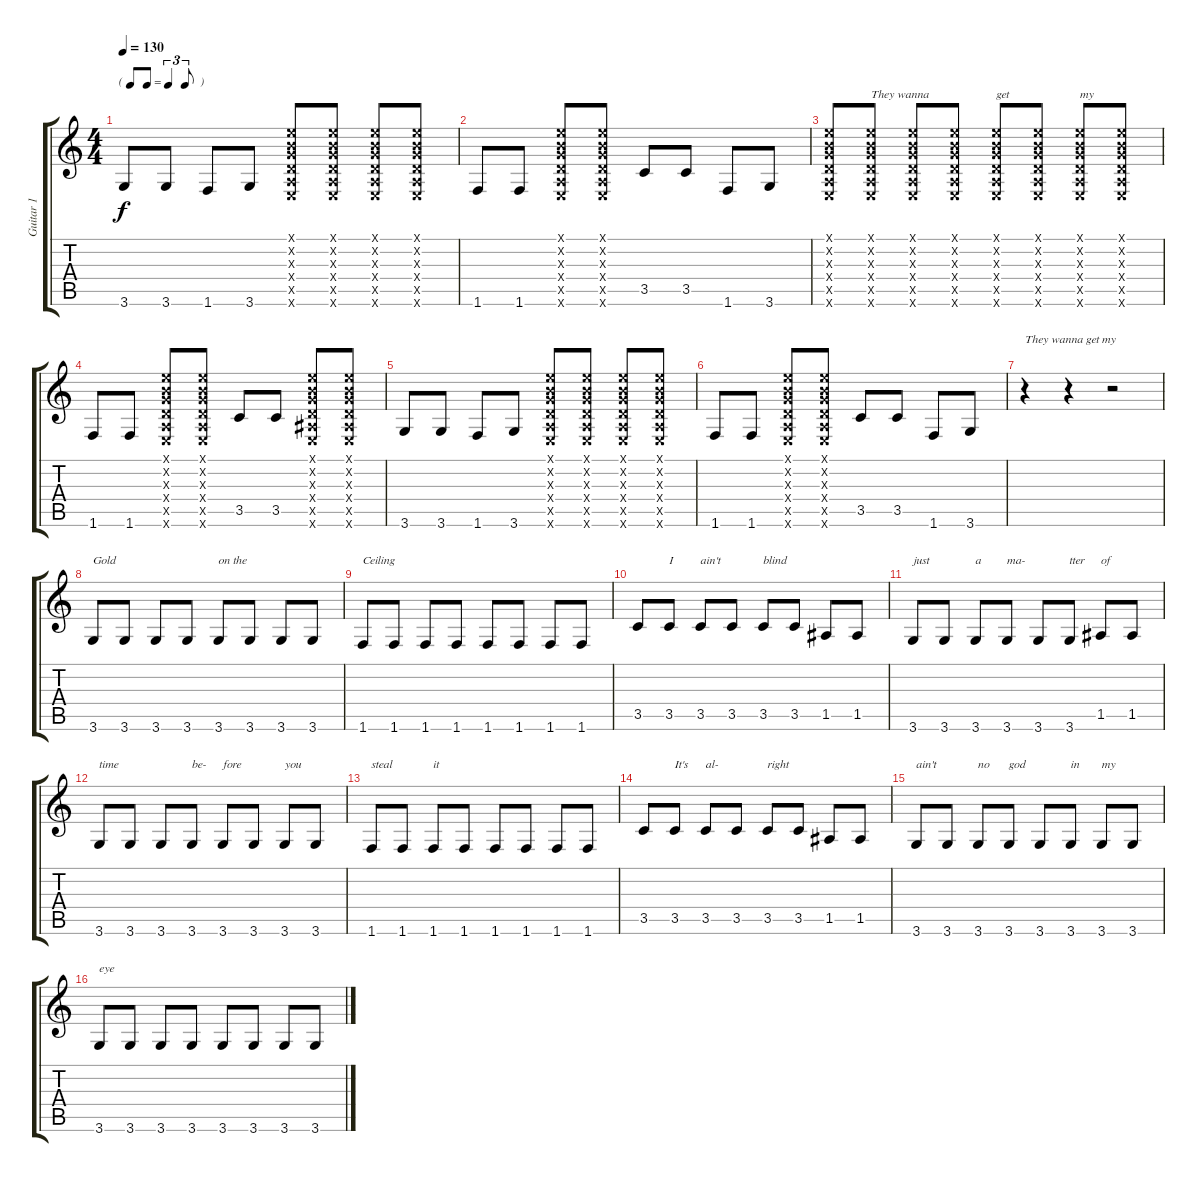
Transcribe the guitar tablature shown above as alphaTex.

\track ("Guitar 1" "Guitar 1") {instrument overdrivenguitar}
\staff {score tabs}
\tuning (E4 B3 G3 D3 A2 E2) {hide}
\ts (4 4)
\tf triplet8th
\tempo 130
\clef g2
\ks c
3.6.8{dy f} 3.6.8 1.6.8 3.6.8 (0.1{x} 0.2{x} 0.3{x} 0.4{x} 0.5{x} 0.6{x}).8 (0.1{x} 0.2{x} 0.3{x} 0.4{x} 0.5{x} 0.6{x}).8 (0.1{x} 0.2{x} 0.3{x} 0.4{x} 0.5{x} 0.6{x}).8 (0.1{x} 0.2{x} 0.3{x} 0.4{x} 0.5{x} 0.6{x}).8 |
1.6.8 1.6.8 (0.1{x} 0.2{x} 0.3{x} 0.4{x} 0.5{x} 0.6{x}).8 (0.1{x} 0.2{x} 0.3{x} 0.4{x} 0.5{x} 0.6{x}).8 3.5.8 3.5.8 1.6.8 3.6.8 |
(0.1{x} 0.2{x} 0.3{x} 0.4{x} 0.5{x} 0.6{x}).8 (0.1{x} 0.2{x} 0.3{x} 0.4{x} 0.5{x} 0.6{x}).8{txt "They wanna"} (0.1{x} 0.2{x} 0.3{x} 0.4{x} 0.5{x} 0.6{x}).8 (0.1{x} 0.2{x} 0.3{x} 0.4{x} 0.5{x} 0.6{x}).8 (0.1{x} 0.2{x} 0.3{x} 0.4{x} 0.5{x} 0.6{x}).8{txt "get"} (0.1{x} 0.2{x} 0.3{x} 0.4{x} 0.5{x} 0.6{x}).8 (0.1{x} 0.2{x} 0.3{x} 0.4{x} 0.5{x} 0.6{x}).8{txt "my"} (0.1{x} 0.2{x} 0.3{x} 0.4{x} 0.5{x} 0.6{x}).8 |
1.6.8 1.6.8 (0.1{x} 0.2{x} 0.3{x} 0.4{x} 0.5{x} 0.6{x}).8 (0.1{x} 0.2{x} 0.3{x} 0.4{x} 0.5{x} 0.6{x}).8 3.5.8 3.5.8 (0.1{x} 0.2{x} 0.3{x} 0.4{x} 1.5{x} 0.6{x}).8 (0.1{x} 0.2{x} 0.3{x} 0.4{x} 1.5{x} 0.6{x}).8 |
3.6.8 3.6.8 1.6.8 3.6.8 (0.1{x} 0.2{x} 0.3{x} 0.4{x} 0.5{x} 0.6{x}).8 (0.1{x} 0.2{x} 0.3{x} 0.4{x} 0.5{x} 0.6{x}).8 (0.1{x} 0.2{x} 0.3{x} 0.4{x} 0.5{x} 0.6{x}).8 (0.1{x} 0.2{x} 0.3{x} 0.4{x} 0.5{x} 0.6{x}).8 |
1.6.8 1.6.8 (0.1{x} 0.2{x} 0.3{x} 0.4{x} 0.5{x} 0.6{x}).8 (0.1{x} 0.2{x} 0.3{x} 0.4{x} 0.5{x} 0.6{x}).8 3.5.8 3.5.8 1.6.8 3.6.8 |
r.4{txt "They wanna get my"} r.4 r.2 |
3.6.8{txt "Gold"} 3.6.8 3.6.8 3.6.8 3.6.8{txt "on the"} 3.6.8 3.6.8 3.6.8 |
1.6.8{txt "Ceiling"} 1.6.8 1.6.8 1.6.8 1.6.8 1.6.8 1.6.8 1.6.8 |
3.5.8 3.5.8{txt "I"} 3.5.8{txt "ain't"} 3.5.8 3.5.8{txt "blind"} 3.5.8 1.5.8 1.5.8 |
3.6.8{txt "just "} 3.6.8 3.6.8{txt "a"} 3.6.8{txt "ma-"} 3.6.8 3.6.8{txt "tter"} 1.5.8{txt "of"} 1.5.8 |
3.6.8{txt "time"} 3.6.8 3.6.8 3.6.8{txt "be-"} 3.6.8{txt "fore"} 3.6.8 3.6.8{txt "you"} 3.6.8 |
1.6.8{txt "steal"} 1.6.8 1.6.8{txt "it"} 1.6.8 1.6.8 1.6.8 1.6.8 1.6.8 |
3.5.8 3.5.8{txt "It's"} 3.5.8{txt "al-"} 3.5.8 3.5.8{txt "right"} 3.5.8 1.5.8 1.5.8 |
3.6.8{txt "ain't"} 3.6.8 3.6.8{txt "no"} 3.6.8{txt "god"} 3.6.8 3.6.8{txt "in"} 3.6.8{txt "my"} 3.6.8 |
3.6.8{txt "eye"} 3.6.8 3.6.8 3.6.8 3.6.8 3.6.8 3.6.8 3.6.8
